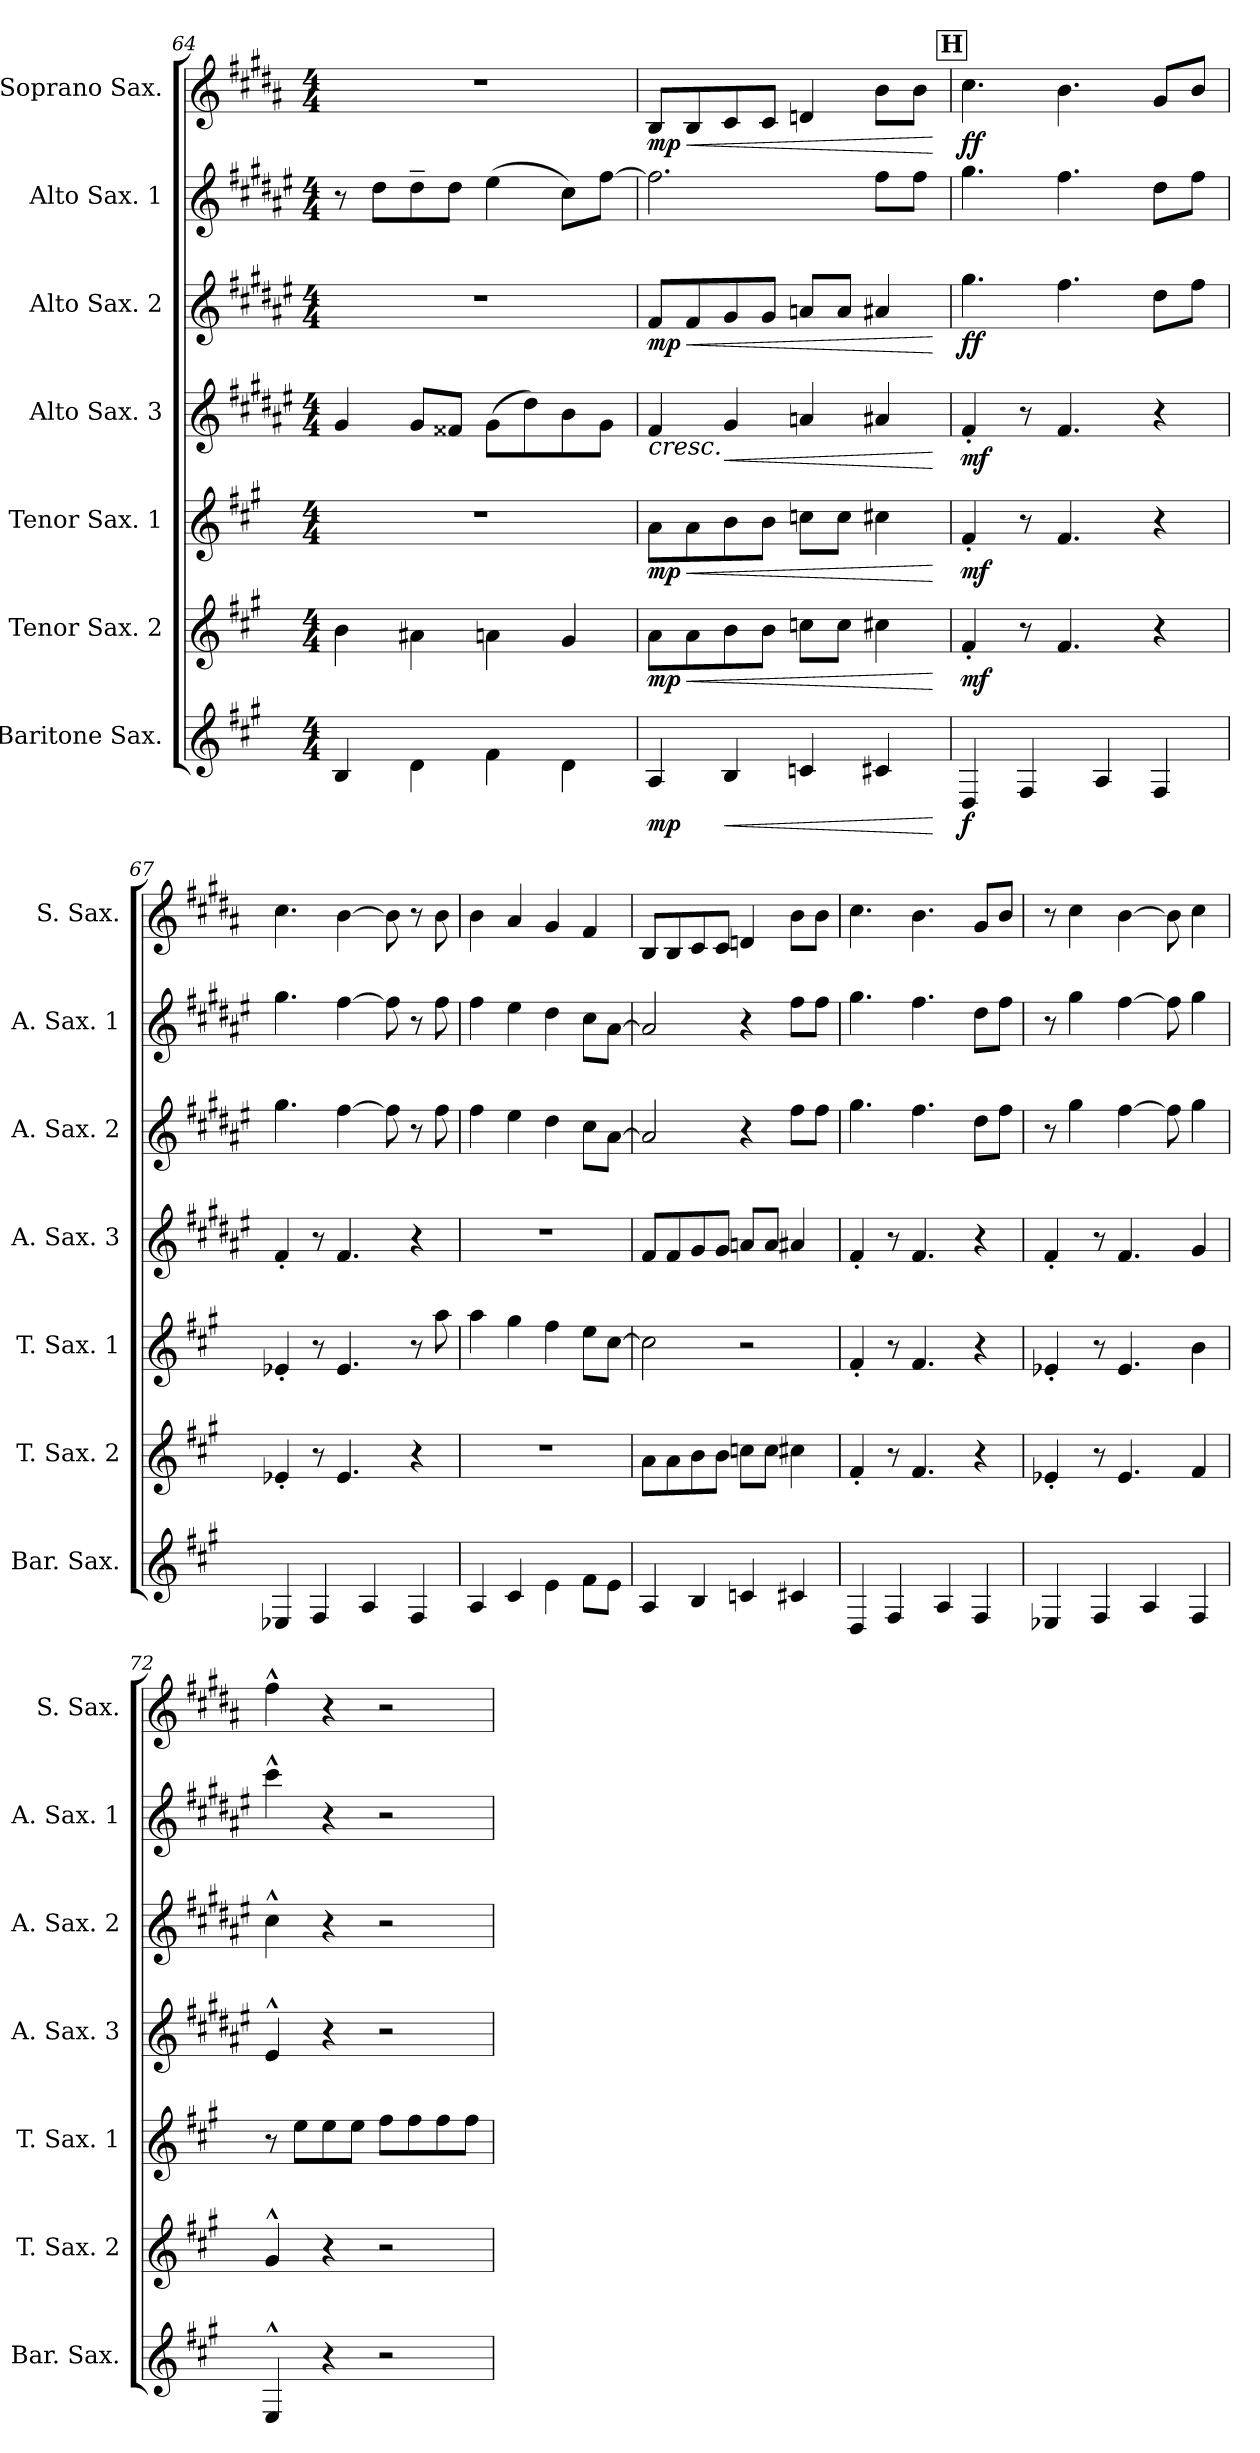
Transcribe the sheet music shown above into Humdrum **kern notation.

**kern	**dynam	**kern	**dynam	**kern	**dynam	**kern	**dynam	**kern	**dynam	**kern	**kern	**dynam
*part7	*part7	*part6	*part6	*part5	*part5	*part4	*part4	*part3	*part3	*part2	*part1	*part1
*staff7	*staff7	*staff6	*staff6	*staff5	*staff5	*staff4	*staff4	*staff3	*staff3	*staff2	*staff1	*staff1
*I"Baritone Sax.	*	*I"Tenor Sax. 2	*	*I"Tenor Sax. 1	*	*I"Alto Sax. 3	*	*I"Alto Sax. 2	*	*I"Alto Sax. 1	*I"Soprano Sax.	*
*I'Bar. Sax.	*	*I'T. Sax. 2	*	*I'T. Sax. 1	*	*I'A. Sax. 3	*	*I'A. Sax. 2	*	*I'A. Sax. 1	*I'S. Sax.	*
*clefG2	*	*clefG2	*	*clefG2	*	*clefG2	*	*clefG2	*	*clefG2	*clefG2	*
*ITrd12c21	*	*ITrd8c14	*	*ITrd8c14	*	*ITrd5c9	*	*ITrd5c9	*	*ITrd5c9	*ITrd1c2	*
*k[f#c#g#]	*	*k[f#c#g#]	*	*k[f#c#g#]	*	*k[f#c#g#]	*	*k[f#c#g#]	*	*k[f#c#g#]	*k[f#c#g#]	*
*M4/4	*	*M4/4	*	*M4/4	*	*M4/4	*	*M4/4	*	*M4/4	*M4/4	*
=64	=64	=64	=64	=64	=64	=64	=64	=64	=64	=64	=64	=64
4BB/	.	4B\	.	1r	.	4B/	.	1r	.	8r	1r	.
.	.	.	.	.	.	.	.	.	.	8f#\L	.	.
4D\	.	4A#X\	.	.	.	8B/L	.	.	.	8f#~\	.	.
.	.	.	.	.	.	8A#X/J	.	.	.	8f#\J	.	.
4F#\	.	4An\	.	.	.	(8B\L	.	.	.	(4g#\	.	.
.	.	.	.	.	.	8f#\)	.	.	.	.	.	.
4D\	.	4G#/	.	.	.	8d\	.	.	.	8e\L)	.	.
.	.	.	.	.	.	8B\J	.	.	.	[8a\J	.	.
!!LO:PB:g=z
=65	=65	=65	=65	=65	=65	=65	=65	=65	=65	=65	=65	=65
!	!LO:DY:b	!	!LO:DY:b	!	!LO:DY:b	!	!LO:HP:b	!	!	!	!	!
!	!	!	!	!	!	!	!LO:DY:n=1:b	!	!	!	!	!
!	!	!	!	!	!	!	!LO:DY:n=2:b	!	!LO:DY:b	!	!	!LO:DY:b
4AA/	mp	8A\L	mp	8A\L	mp	4A/	< mp mp	8A/L	mp	2.a\]	8A/L	mp
!	!	!	!LO:HP:b	!	!LO:HP:b	!	!	!	!LO:HP:b	!	!	!LO:HP:b
.	.	8A\	<	8A\	<	.	.	8A/	<	.	8A/	<
!	!LO:HP:b	!	!	!	!	!	!LO:HP:b	!	!	!	!	!
4BB/	<	8B\	.	8B\	.	4B/	<	8B/	.	.	8B/	.
.	.	8B\J	.	8B\J	.	.	.	8B/J	.	.	8B/J	.
4Cn/	.	8cn\L	.	8cn\L	.	4cn/	.	8cn/L	.	.	4cn/	.
.	.	8c\J	.	8c\J	.	.	.	8c/J	.	.	.	.
4C#X/	.	4c#X\	.	4c#X\	.	4c#X/	.	4c#X/	.	8a\L	8a\L	.
.	.	.	.	.	.	.	.	.	.	8a\J	8a\J	.
.	[	.	[	.	[	.	[ [	.	[	.	.	[
!!LO:REH:place=s1:a:B:fs=14:t=H
=66	=66	=66	=66	=66	=66	=66	=66	=66	=66	=66	=66	=66
!	!LO:DY:b	!	!LO:DY:b	!	!LO:DY:b	!	!LO:DY:b	!	!LO:DY:b	!	!	!LO:DY:b
4DD/	f	4F#'/	mf	4F#'/	mf	4A'/	mf	4.b\	ff	4.b\	4.b\	ff
4FF#/	.	8r	.	8r	.	8r	.	.	.	.	.	.
.	.	4.F#/	.	4.F#/	.	4.A/	.	4.a\	.	4.a\	4.a\	.
4AA/	.	.	.	.	.	.	.	.	.	.	.	.
4FF#/	.	4r	.	4r	.	4r	.	8f#\L	.	8f#\L	8f#/L	.
.	.	.	.	.	.	.	.	8a\J	.	8a\J	8a/J	.
=67	=67	=67	=67	=67	=67	=67	=67	=67	=67	=67	=67	=67
4EE-X/	.	4E-X'/	.	4E-X'/	.	4A'/	.	4.b\	.	4.b\	4.b\	.
4FF#/	.	8r	.	8r	.	8r	.	.	.	.	.	.
.	.	4.E-/	.	4.E-/	.	4.A/	.	[4a\	.	[4a\	[4a\	.
4AA/	.	.	.	.	.	.	.	.	.	.	.	.
.	.	.	.	.	.	.	.	8a\]	.	8a\]	8a\]	.
4FF#/	.	4r	.	8r	.	4r	.	8r	.	8r	8r	.
.	.	.	.	8a\	.	.	.	8a\	.	8a\	8a\	.
=68	=68	=68	=68	=68	=68	=68	=68	=68	=68	=68	=68	=68
4AA/	.	1r	.	4a\	.	1r	.	4a\	.	4a\	4a\	.
4C#/	.	.	.	4g#\	.	.	.	4g#\	.	4g#\	4g#/	.
4E\	.	.	.	4f#\	.	.	.	4f#\	.	4f#\	4f#/	.
8F#\L	.	.	.	8e\L	.	.	.	8e\L	.	8e\L	4e/	.
8E\J	.	.	.	[8c#\J	.	.	.	[8c#\J	.	[8c#\J	.	.
=69	=69	=69	=69	=69	=69	=69	=69	=69	=69	=69	=69	=69
4AA/	.	8A\L	.	2c#\]	.	8A/L	.	2c#/]	.	2c#/]	8A/L	.
.	.	8A\	.	.	.	8A/	.	.	.	.	8A/	.
4BB/	.	8B\	.	.	.	8B/	.	.	.	.	8B/	.
.	.	8B\J	.	.	.	8B/J	.	.	.	.	8B/J	.
4Cn/	.	8cn\L	.	2r	.	8cn/L	.	4r	.	4r	4cn/	.
.	.	8c\J	.	.	.	8c/J	.	.	.	.	.	.
4C#X/	.	4c#X\	.	.	.	4c#X/	.	8a\L	.	8a\L	8a\L	.
.	.	.	.	.	.	.	.	8a\J	.	8a\J	8a\J	.
=70	=70	=70	=70	=70	=70	=70	=70	=70	=70	=70	=70	=70
4DD/	.	4F#'/	.	4F#'/	.	4A'/	.	4.b\	.	4.b\	4.b\	.
4FF#/	.	8r	.	8r	.	8r	.	.	.	.	.	.
.	.	4.F#/	.	4.F#/	.	4.A/	.	4.a\	.	4.a\	4.a\	.
4AA/	.	.	.	.	.	.	.	.	.	.	.	.
4FF#/	.	4r	.	4r	.	4r	.	8f#\L	.	8f#\L	8f#/L	.
.	.	.	.	.	.	.	.	8a\J	.	8a\J	8a/J	.
!!LO:LB:g=z
=71	=71	=71	=71	=71	=71	=71	=71	=71	=71	=71	=71	=71
4EE-X/	.	4E-X'/	.	4E-X'/	.	4A'/	.	8r	.	8r	8r	.
.	.	.	.	.	.	.	.	4b\	.	4b\	4b\	.
4FF#/	.	8r	.	8r	.	8r	.	.	.	.	.	.
.	.	4.E-/	.	4.E-/	.	4.A/	.	[4a\	.	[4a\	[4a\	.
4AA/	.	.	.	.	.	.	.	.	.	.	.	.
.	.	.	.	.	.	.	.	8a\]	.	8a\]	8a\]	.
4FF#/	.	4F#/	.	4B\	.	4B/	.	4b\	.	4b\	4b\	.
=72	=72	=72	=72	=72	=72	=72	=72	=72	=72	=72	=72	=72
4EE^^/	.	4G#^^/	.	8r	.	4G#^^/	.	4e^^\	.	4ee^^\	4ee^^\	.
.	.	.	.	8e\L	.	.	.	.	.	.	.	.
4r	.	4r	.	8e\	.	4r	.	4r	.	4r	4r	.
.	.	.	.	8e\J	.	.	.	.	.	.	.	.
2r	.	2r	.	8f#\L	.	2r	.	2r	.	2r	2r	.
.	.	.	.	8f#\	.	.	.	.	.	.	.	.
.	.	.	.	8f#\	.	.	.	.	.	.	.	.
.	.	.	.	8f#\J	.	.	.	.	.	.	.	.
=	=	=	=	=	=	=	=	=	=	=	=	=
*-	*-	*-	*-	*-	*-	*-	*-	*-	*-	*-	*-	*-
